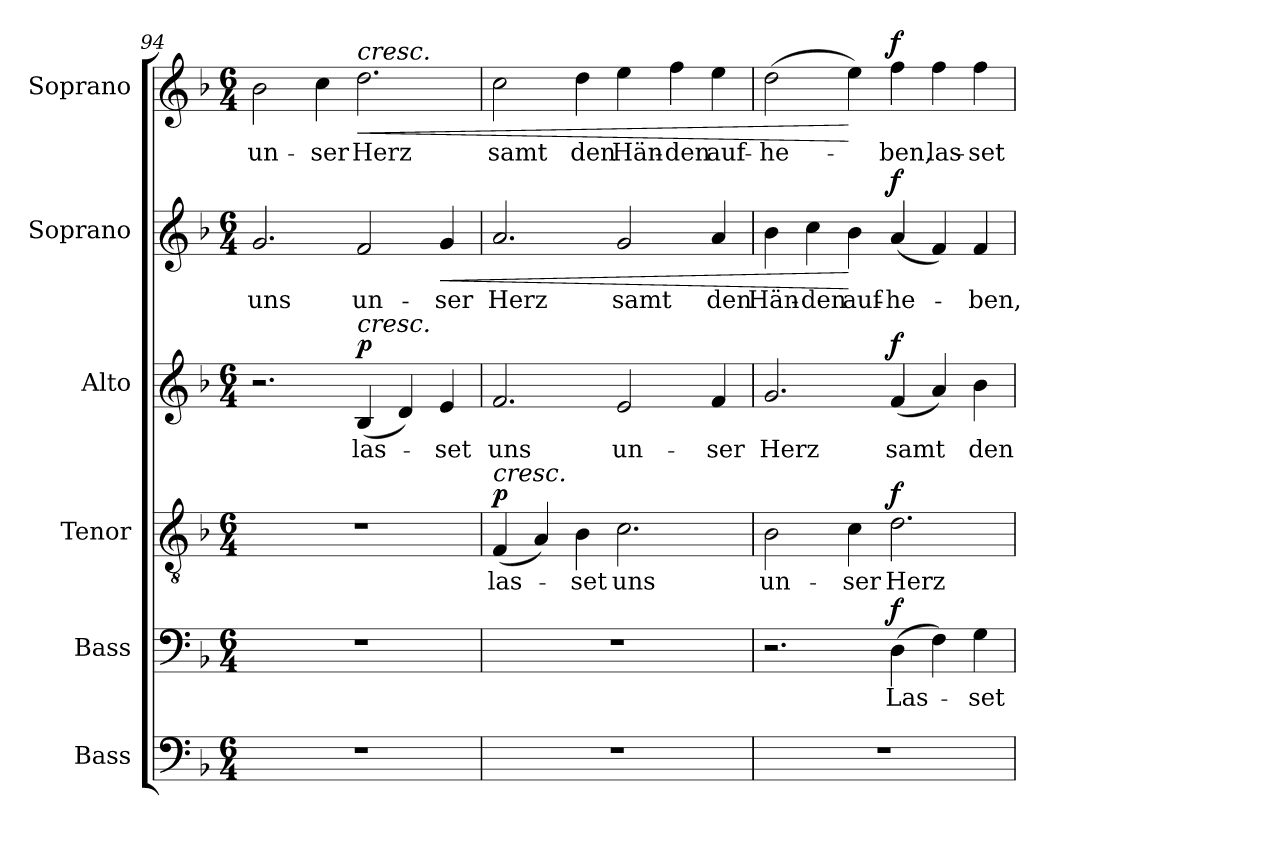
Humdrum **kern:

**kern	**kern	**text	**dynam	**kern	**text	**dynam	**kern	**text	**dynam	**kern	**text	**dynam	**kern	**text	**dynam
*part6	*part5	*part5	*part5	*part4	*part4	*part4	*part3	*part3	*part3	*part2	*part2	*part2	*part1	*part1	*part1
*staff6	*staff5	*staff5	*staff5	*staff4	*staff4	*staff4	*staff3	*staff3	*staff3	*staff2	*staff2	*staff2	*staff1	*staff1	*staff1
*I"Bass	*I"Bass	*	*	*I"Tenor	*	*	*I"Alto	*	*	*I"Soprano	*	*	*I"Soprano	*	*
*I'B.	*I'B.	*	*	*I'T.	*	*	*I'A.	*	*	*I'S.	*	*	*I'S.	*	*
*clefF4	*clefF4	*	*	*clefGv2	*	*	*clefG2	*	*	*clefG2	*	*	*clefG2	*	*
*	*	*	*	*ITrd7c12	*	*	*	*	*	*	*	*	*	*	*
*k[b-]	*k[b-]	*	*	*k[b-]	*	*	*k[b-]	*	*	*k[b-]	*	*	*k[b-]	*	*
*F:	*F:	*	*	*F:	*	*	*F:	*	*	*F:	*	*	*F:	*	*
*M6/4	*M6/4	*	*	*M6/4	*	*	*M6/4	*	*	*M6/4	*	*	*M6/4	*	*
=94	=94	=94	=94	=94	=94	=94	=94	=94	=94	=94	=94	=94	=94	=94	=94
!LO:N:vis=1	!LO:N:vis=1	!	!	!LO:N:vis=1	!	!	!	!	!	!	!	!	!	!	!
!	!	!	!	!	!	!	!	!	!	!	!LO:LY:b:color=#000000	!	!	!	!
!	!	!	!	!	!	!	!	!	!	!	!	!	!	!LO:LY:b:color=#000000	!
1.r	1.r	.	.	1.r	.	.	2.r	.	.	2.gi/	uns	.	2b-i\	un-	.
!	!	!	!	!	!	!	!	!	!	!	!	!	!	!LO:LY:b:color=#000000	!
.	.	.	.	.	.	.	.	.	.	.	.	.	4cci\	-ser	.
!	!	!	!	!	!	!	!	!LO:LY:b:color=#000000	!	!	!	!	!	!	!
!	!	!	!	!	!	!	!	!	!	!	!LO:LY:b:color=#000000	!	!	!	!
!	!	!	!	!	!	!	!	!	!	!	!	!	!LO:TX:a:i:t=cresc.	!	!
!	!	!	!	!	!	!	!LO:TX:a:i:t=cresc.	!	!	!	!	!	!	!	!
!	!	!	!	!	!	!	!	!	!	!	!	!	!	!LO:LY:b:color=#000000	!LO:HP:b
.	.	.	.	.	.	.	(4B-i/	las-	p	2fi/	un-	.	2.ddi\	Herz	<
.	.	.	.	.	.	.	4di/)	.	.	.	.	.	.	.	.
!	!	!	!	!	!	!	!	!LO:LY:b:color=#000000	!	!	!	!	!	!	!
!	!	!	!	!	!	!	!	!	!	!	!LO:LY:b:color=#000000	!LO:HP:b	!	!	!
.	.	.	.	.	.	.	4ei/	-set	.	4gi/	-ser	<	.	.	.
=95	=95	=95	=95	=95	=95	=95	=95	=95	=95	=95	=95	=95	=95	=95	=95
!LO:N:vis=1	!LO:N:vis=1	!	!	!	!	!	!	!	!	!	!	!	!	!	!
!	!	!	!	!	!LO:LY:b:color=#000000	!	!	!	!	!	!	!	!	!	!
!	!	!	!	!	!	!	!	!LO:LY:b:color=#000000	!	!	!	!	!	!	!
!	!	!	!	!	!	!	!	!	!	!	!LO:LY:b:color=#000000	!	!	!	!
!	!	!	!	!LO:TX:a:i:t=cresc.	!	!	!	!	!	!	!	!	!	!	!
!	!	!	!	!	!	!	!	!	!	!	!	!	!	!LO:LY:b:color=#000000	!
1.r	1.r	.	.	(4FFi/	las-	p	2.fi/	uns	.	2.ai/	Herz	.	2cci\	samt	.
.	.	.	.	4AAi/)	.	.	.	.	.	.	.	.	.	.	.
!	!	!	!	!	!LO:LY:b:color=#000000	!	!	!	!	!	!	!	!	!	!
!	!	!	!	!	!	!	!	!	!	!	!	!	!	!LO:LY:b:color=#000000	!
.	.	.	.	4BB-i\	-set	.	.	.	.	.	.	.	4ddi\	den	.
!	!	!	!	!	!LO:LY:b:color=#000000	!	!	!	!	!	!	!	!	!	!
!	!	!	!	!	!	!	!	!LO:LY:b:color=#000000	!	!	!	!	!	!	!
!	!	!	!	!	!	!	!	!	!	!	!LO:LY:b:color=#000000	!	!	!	!
!	!	!	!	!	!	!	!	!	!	!	!	!	!	!LO:LY:b:color=#000000	!
.	.	.	.	2.Ci\	uns	.	2ei/	un-	.	2gi/	samt	.	4eei\	Hän-	.
!	!	!	!	!	!	!	!	!	!	!	!	!	!	!LO:LY:b:color=#000000	!
.	.	.	.	.	.	.	.	.	.	.	.	.	4ffi\	-den	.
!	!	!	!	!	!	!	!	!LO:LY:b:color=#000000	!	!	!	!	!	!	!
!	!	!	!	!	!	!	!	!	!	!	!LO:LY:b:color=#000000	!	!	!	!
!	!	!	!	!	!	!	!	!	!	!	!	!	!	!LO:LY:b:color=#000000	!
.	.	.	.	.	.	.	4fi/	-ser	.	4ai/	den	.	4eei\	auf-	.
=96	=96	=96	=96	=96	=96	=96	=96	=96	=96	=96	=96	=96	=96	=96	=96
!LO:N:vis=1	!	!	!	!	!	!	!	!	!	!	!	!	!	!	!
!	!	!	!	!	!LO:LY:b:color=#000000	!	!	!	!	!	!	!	!	!	!
!	!	!	!	!	!	!	!	!LO:LY:b:color=#000000	!	!	!	!	!	!	!
!	!	!	!	!	!	!	!	!	!	!	!LO:LY:b:color=#000000	!	!	!	!
!	!	!	!	!	!	!	!	!	!	!	!	!	!	!LO:LY:b:color=#000000	!
1.r	2.r	.	.	2BB-i\	un-	.	2.gi/	Herz	.	4b-i\	Hän-	.	(2ddi\	-he-	.
!	!	!	!	!	!	!	!	!	!	!	!LO:LY:b:color=#000000	!	!	!	!
.	.	.	.	.	.	.	.	.	.	4cci\	-den	.	.	.	.
!	!	!	!	!	!LO:LY:b:color=#000000	!	!	!	!	!	!	!	!	!	!
!	!	!	!	!	!	!	!	!	!	!	!LO:LY:b:color=#000000	!	!	!	!
.	.	.	.	4Ci\	-ser	.	.	.	.	4b-i\	auf-	[	4eei\)	.	[
!	!	!LO:LY:b:color=#000000	!	!	!	!	!	!	!	!	!	!	!	!	!
!	!	!	!	!	!LO:LY:b:color=#000000	!	!	!	!	!	!	!	!	!	!
!	!	!	!	!	!	!	!	!LO:LY:b:color=#000000	!	!	!	!	!	!	!
!	!	!	!	!	!	!	!	!	!	!	!LO:LY:b:color=#000000	!	!	!	!
!	!	!	!	!	!	!	!	!	!	!	!	!	!	!LO:LY:b:color=#000000	!
.	(4Di\	Las-	f	2.Di\	Herz	f	(4fi/	samt	f	(4ai/	-he-	f	4ffi\	-ben,	f
!	!	!	!	!	!	!	!	!	!	!	!	!	!	!LO:LY:b:color=#000000	!
.	4Fi\)	.	.	.	.	.	4ai/)	.	.	4fi/)	.	.	4ffi\	las-	.
!	!	!LO:LY:b:color=#000000	!	!	!	!	!	!	!	!	!	!	!	!	!
!	!	!	!	!	!	!	!	!LO:LY:b:color=#000000	!	!	!	!	!	!	!
!	!	!	!	!	!	!	!	!	!	!	!LO:LY:b:color=#000000	!	!	!	!
!	!	!	!	!	!	!	!	!	!	!	!	!	!	!LO:LY:b:color=#000000	!
.	4Gi\	-set	.	.	.	.	4b-i\	den	.	4fi/	-ben,	.	4ffi\	-set	.
=	=	=	=	=	=	=	=	=	=	=	=	=	=	=	=
*-	*-	*-	*-	*-	*-	*-	*-	*-	*-	*-	*-	*-	*-	*-	*-
